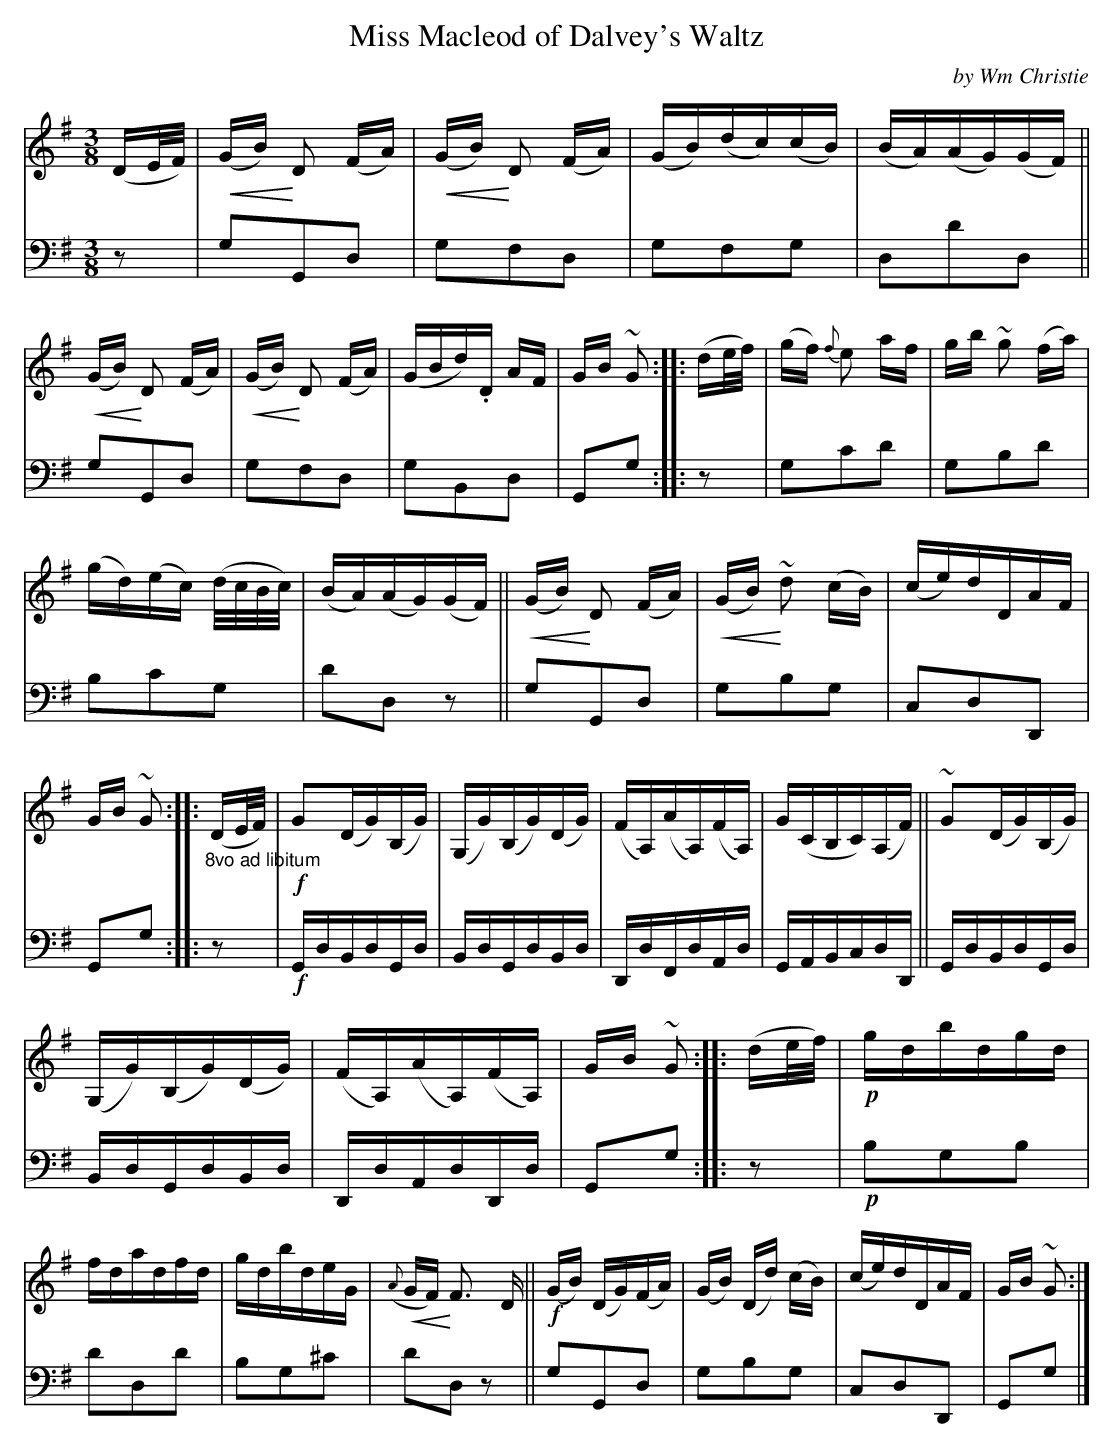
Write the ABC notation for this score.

X:1
T: Miss Macleod of Dalvey's Waltz
C: by Wm Christie
U: p=!crescendo(!
U: P=!crescendo)!
M: 3/8
L: 1/16
K: G
V: 1 staves=2
(DE/F/) |\
p(GB) PD2 (FA) | p(GB) PD2 (FA) | (GB)(dc)(cB) | (BA)(AG)(GF) ||\
p(GB) PD2 (FA) | p(GB) PD2 (FA) | (GBd).D AF | GB ~G2 :: (de/f/) |\
(gf) {f}e2 af | gb ~g2 (fa) |
(gd)(ec) (d/c/B/c/) | (BA)(AG)(GF) ||\
p(GB) PD2 (FA) | p(GB) P~d2 (cB) |\
(ce)dDAF | GB ~G2 :: "_8vo ad libitum"(DE/F/) |!f!\
G2(DG)(B,G) | (G,G)(B,G)(DG) |\
(FA,)(AA,)(FA,) | G(CB,C)(A,F) || ~G2(DG)(B,G) |
(G,G)(B,G)(DG) | (FA,)(AA,)(FA,) | GB ~G2 :: (de/f/) |!p!\
gdbdgd | fdadfd | gdbdeG | p({A}GF) PF3 D ||!f!\
(GB) (DG)(FA) | (GB) (Dd) (cB) | (ce)dDAF | GB ~G2 :|
V: 2 clef=bass middle=d
z2 |\
g2G2d2 | g2f2d2 | g2f2g2 | d2d'2d2 || g2G2d2 | g2f2d2 | g2B2d2 | G2g2 :: z2 | g2c'2d'2 | g2b2d'2 |
b2c'2g2 | d'2d2z2 || g2G2d2 | g2b2g2 | c2d2D2 | G2g2 :: z2 |!f! GdBdGd | BdGdBd | DdFdAd | GABcdD || GdBdGd |
BdGdBd | DdAdDd | G2g2 :: z2 |!p! b2g2b2 | d'2d2d'2 | b2g2^c'2 | d'2d2z2 || g2G2d2 | g2b2g2 | c2d2D2 | G2g2 |]
